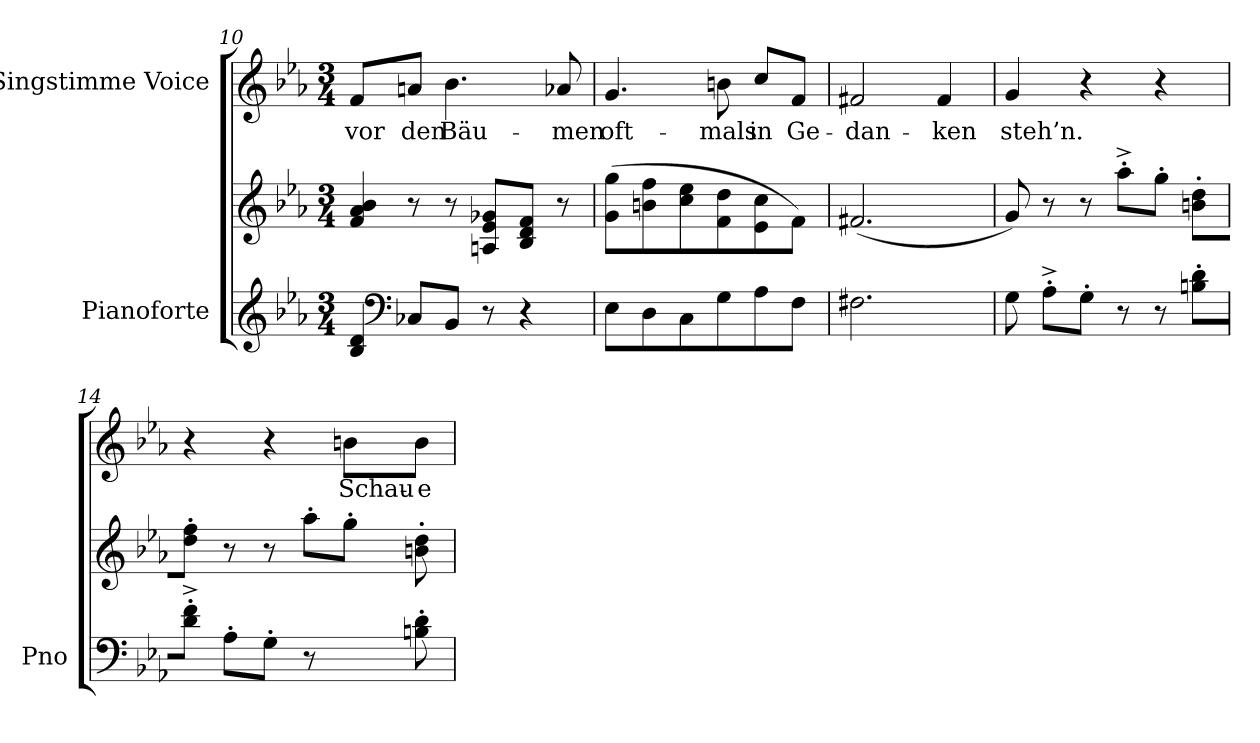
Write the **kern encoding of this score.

**kern	**kern	**kern	**text
*part2	*part2	*part1	*part1
*staff3	*staff2	*staff1	*staff1
*I"Pianoforte	*	*I"Singstimme Voice	*
*I'Pno	*	*	*
*clefG2	*clefG2	*clefG2	*
*k[b-e-a-]	*k[b-e-a-]	*k[b-e-a-]	*
*M3/4	*M3/4	*M3/4	*
=10	=10	=10	=10
!	!	!	!LO:LY:b
8B-/ 8d/J	8f/ 8a-/ 8b-/J	8f/L	vor
*clefF4	*	*	*
!	!	!	!LO:LY:b
8C-X/L	8r	8an/J	den
!	!	!	!LO:LY:b
8BB-/J	8r	4.b-\	Bäu-
8r	8An/ 8e-/ 8g-X/L	.	.
4r	8B-/ 8d/ 8f/J	.	.
!	!	!	!LO:LY:b
.	8r	8a-X/	-men
=11	=11	=11	=11
!	!	!	!LO:LY:b
8E-\L	(8g\ 8gg\L	4.g/	oft-
8D\	8bn\ 8ff\	.	.
8C\	8cc\ 8ee-\	.	.
!	!	!	!LO:LY:b
8G\	8f\ 8dd\	8bn\	-mals
!	!	!	!LO:LY:b
8A-\	8e-\ 8cc\	8cc/L	in
!	!	!	!LO:LY:b
8F\J	8f\J)	8f/J	Ge-
=12	=12	=12	=12
!	!	!	!LO:LY:b
2.F#X\	(2.f#X/	2f#X/	-dan-
!	!	!	!LO:LY:b
.	.	4f#/	-ken
!!LO:LB:g=z
=13	=13	=13	=13
!	!	!	!LO:LY:b
8G\	8g/)	4g/	steh’n.
8A-'^\L	8r	.	.
8G'\J	8r	4r	.
8r	8aa-'^\L	.	.
8r	8gg'\J	4r	.
8Bn\' 8d\'L	8bn\' 8dd\'L	.	.
=14	=14	=14	=14
8d\'^ 8f\'^J	8dd\' 8ff\'J	4r	.
8A-'\L	8r	.	.
8G'\J	8r	4r	.
8r	8aa-'\L	.	.
!	!	!	!LO:LY:b
8ryy	8gg'\J	8bn\L	Schau-
!	!	!	!LO:LY:b
8Bn\' 8d\'L	8bn\' 8dd\'L	8b\J	-e
=	=	=	=
*-	*-	*-	*-
